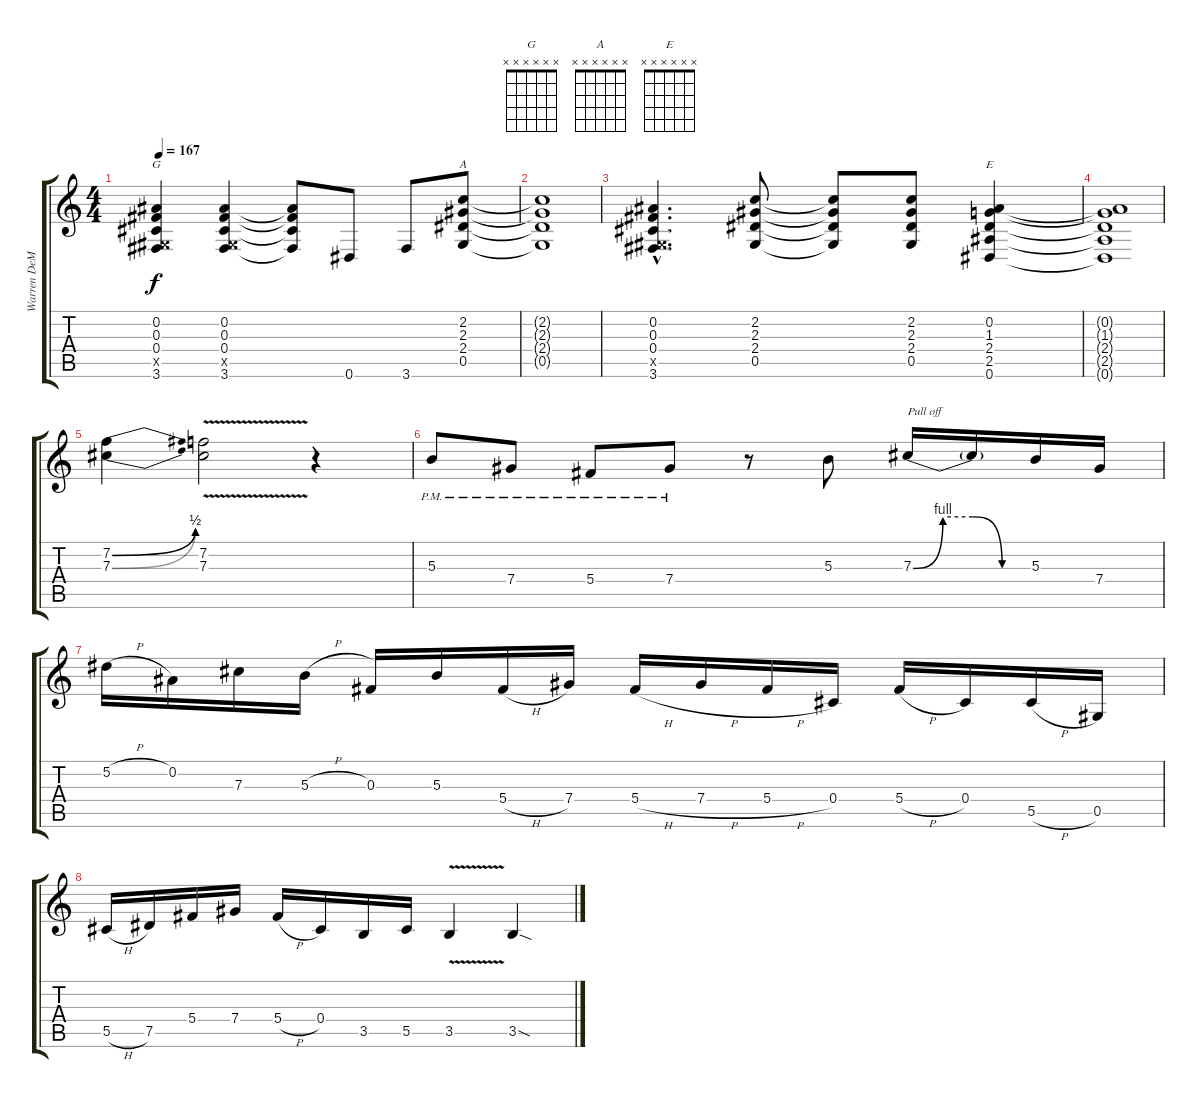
\track ("Warren DeMartini " "Warren DeM") {instrument distortionguitar}
\staff {score tabs}
\tuning (Eb4 Bb3 Gb3 Db3 Ab2 Eb2) {hide}
\chord ("G" x x x x x x)
\chord ("A" x x x x x x)
\chord ("E" x x x x x x)
\ts (4 4)
\tempo 167
\clef g2
\ks c
(0.2 0.3 0.4 0.5{x} 3.6).4{ch "G" dy f} (0.2 0.3 0.4 0.5{x} 3.6).4 (0.2{t} 0.3{t} 0.4{t} 3.6{t}).8 0.6.8 3.6.8 (2.2 2.3 2.4 0.5).8{ch "A"} |
(2.2{t} 2.3{t} 2.4{t} 0.5{t}).1 |
(0.2{hac} 0.3{hac} 0.4{hac} 0.5{hac x} 3.6{hac}).4{d} (2.2 2.3 2.4 0.5).8 (2.2{t} 2.3{t} 2.4{t} 0.5{t}).8 (2.2 2.3 2.4 0.5).8 (0.2 1.3 2.4 2.5 0.6).4{ch "E"} |
(0.2{t} 1.3{t} 2.4{t} 2.5{t} 0.6{t}).1 |
(7.2{be (bend 0 0 60 2)} 7.3{be (bend 0 0 60 2)}).4 (7.2{v} 7.3{v}).2 r.4 |
5.3{pm}.8 7.4{pm}.8 5.4{pm}.8 7.4{pm}.8 r.8 5.3.8 7.3{be (custom 0 0 15 4 30 4 45 0 60 0)}.16{txt "Pull off"} 7.3{t}.16 5.3.16 7.4.16 |
5.2{h}.16 0.2.16 7.3.16 5.3{h}.16 0.3.16 5.3.16 5.4{h}.16 7.4.16 5.4{h}.16 7.4{h}.16 5.4{h}.16 0.4.16 5.4{h}.16 0.4.16 5.5{h}.16 0.5.16 |
5.5{h}.16 7.5.16 5.4.16 7.4.16 5.4{h}.16 0.4.16 3.5.16 5.5.16 3.5{v}.4 3.5{sod}.4
